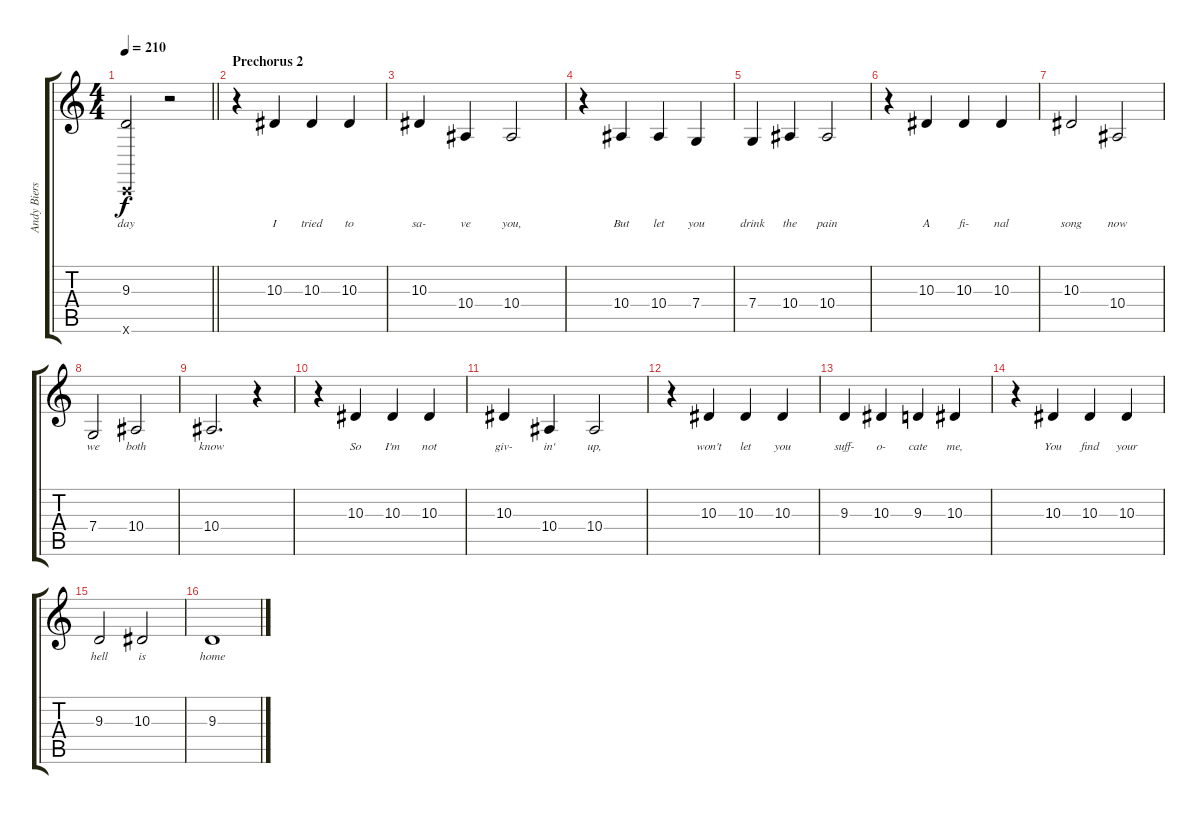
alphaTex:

\track ("Andy Biersack" "Andy Biers") {instrument tenorsax}
\staff {score tabs}
\tuning (D4 A3 F3 C3 G2 C2) {hide}
\ts (4 4)
\tempo 210
\clef g2
\barLineRight lightlight
\ks c
(9.3 0.6{x}).2{lyrics (0 "day") lyrics (1 "") lyrics (2 "") lyrics (3 "") lyrics (4 "") dy f} r.2 |
\section ("" "Prechorus 2")
r.4 10.3.4{lyrics (0 "I") lyrics (1 "") lyrics (2 "") lyrics (3 "") lyrics (4 "")} 10.3.4{lyrics (0 "tried") lyrics (1 "") lyrics (2 "") lyrics (3 "") lyrics (4 "")} 10.3.4{lyrics (0 "to") lyrics (1 "") lyrics (2 "") lyrics (3 "") lyrics (4 "")} |
10.3.4{lyrics (0 "sa-") lyrics (1 "") lyrics (2 "") lyrics (3 "") lyrics (4 "")} 10.4.4{lyrics (0 "ve") lyrics (1 "") lyrics (2 "") lyrics (3 "") lyrics (4 "")} 10.4.2{lyrics (0 "you,") lyrics (1 "") lyrics (2 "") lyrics (3 "") lyrics (4 "")} |
r.4 10.4.4{lyrics (0 "But") lyrics (1 "") lyrics (2 "") lyrics (3 "") lyrics (4 "")} 10.4.4{lyrics (0 "let") lyrics (1 "") lyrics (2 "") lyrics (3 "") lyrics (4 "")} 7.4.4{lyrics (0 "you") lyrics (1 "") lyrics (2 "") lyrics (3 "") lyrics (4 "")} |
7.4.4{lyrics (0 "drink") lyrics (1 "") lyrics (2 "") lyrics (3 "") lyrics (4 "")} 10.4.4{lyrics (0 "the") lyrics (1 "") lyrics (2 "") lyrics (3 "") lyrics (4 "")} 10.4.2{lyrics (0 "pain") lyrics (1 "") lyrics (2 "") lyrics (3 "") lyrics (4 "")} |
r.4 10.3.4{lyrics (0 "A") lyrics (1 "") lyrics (2 "") lyrics (3 "") lyrics (4 "")} 10.3.4{lyrics (0 "fi-") lyrics (1 "") lyrics (2 "") lyrics (3 "") lyrics (4 "")} 10.3.4{lyrics (0 "nal") lyrics (1 "") lyrics (2 "") lyrics (3 "") lyrics (4 "")} |
10.3.2{lyrics (0 "song") lyrics (1 "") lyrics (2 "") lyrics (3 "") lyrics (4 "")} 10.4.2{lyrics (0 "now") lyrics (1 "") lyrics (2 "") lyrics (3 "") lyrics (4 "")} |
7.4.2{lyrics (0 "we") lyrics (1 "") lyrics (2 "") lyrics (3 "") lyrics (4 "")} 10.4.2{lyrics (0 "both") lyrics (1 "") lyrics (2 "") lyrics (3 "") lyrics (4 "")} |
10.4.2{d lyrics (0 "know") lyrics (1 "") lyrics (2 "") lyrics (3 "") lyrics (4 "")} r.4 |
r.4 10.3.4{lyrics (0 "So") lyrics (1 "") lyrics (2 "") lyrics (3 "") lyrics (4 "")} 10.3.4{lyrics (0 "I'm") lyrics (1 "") lyrics (2 "") lyrics (3 "") lyrics (4 "")} 10.3.4{lyrics (0 "not") lyrics (1 "") lyrics (2 "") lyrics (3 "") lyrics (4 "")} |
10.3.4{lyrics (0 "giv-") lyrics (1 "") lyrics (2 "") lyrics (3 "") lyrics (4 "")} 10.4.4{lyrics (0 "in'") lyrics (1 "") lyrics (2 "") lyrics (3 "") lyrics (4 "")} 10.4.2{lyrics (0 "up,") lyrics (1 "") lyrics (2 "") lyrics (3 "") lyrics (4 "")} |
r.4 10.3.4{lyrics (0 "won't") lyrics (1 "") lyrics (2 "") lyrics (3 "") lyrics (4 "")} 10.3.4{lyrics (0 "let") lyrics (1 "") lyrics (2 "") lyrics (3 "") lyrics (4 "")} 10.3.4{lyrics (0 "you") lyrics (1 "") lyrics (2 "") lyrics (3 "") lyrics (4 "")} |
9.3.4{lyrics (0 "suff-") lyrics (1 "") lyrics (2 "") lyrics (3 "") lyrics (4 "")} 10.3.4{lyrics (0 "o-") lyrics (1 "") lyrics (2 "") lyrics (3 "") lyrics (4 "")} 9.3.4{lyrics (0 "cate") lyrics (1 "") lyrics (2 "") lyrics (3 "") lyrics (4 "")} 10.3.4{lyrics (0 "me,") lyrics (1 "") lyrics (2 "") lyrics (3 "") lyrics (4 "")} |
r.4 10.3.4{lyrics (0 "You") lyrics (1 "") lyrics (2 "") lyrics (3 "") lyrics (4 "")} 10.3.4{lyrics (0 "find") lyrics (1 "") lyrics (2 "") lyrics (3 "") lyrics (4 "")} 10.3.4{lyrics (0 "your") lyrics (1 "") lyrics (2 "") lyrics (3 "") lyrics (4 "")} |
9.3.2{lyrics (0 "hell") lyrics (1 "") lyrics (2 "") lyrics (3 "") lyrics (4 "")} 10.3.2{lyrics (0 "is") lyrics (1 "") lyrics (2 "") lyrics (3 "") lyrics (4 "")} |
9.3.1{lyrics (0 "home") lyrics (1 "") lyrics (2 "") lyrics (3 "") lyrics (4 "")}
